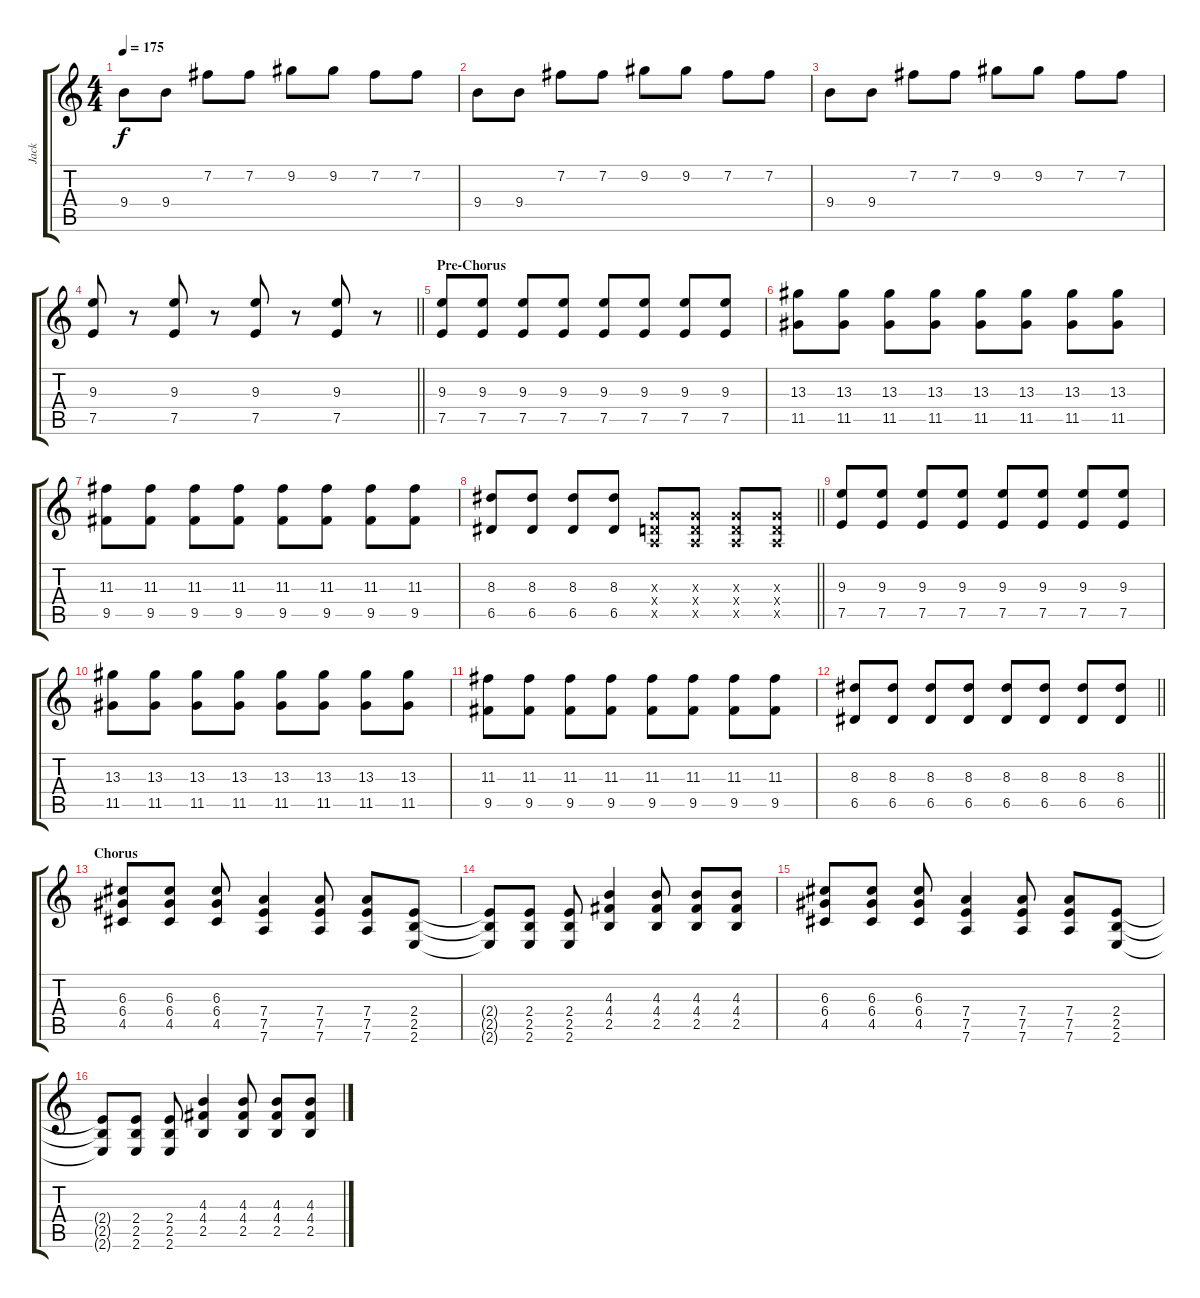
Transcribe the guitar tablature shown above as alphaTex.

\track ("Jack" "Jack") {instrument distortionguitar}
\staff {score tabs}
\tuning (E4 B3 G3 D3 A2 D2) {hide}
\ts (4 4)
\tempo 175
\clef g2
\ks c
9.4.8{dy f} 9.4.8 7.2.8 7.2.8 9.2.8 9.2.8 7.2.8 7.2.8 |
9.4.8 9.4.8 7.2.8 7.2.8 9.2.8 9.2.8 7.2.8 7.2.8 |
9.4.8 9.4.8 7.2.8 7.2.8 9.2.8 9.2.8 7.2.8 7.2.8 |
\barLineRight lightlight
(9.3 7.5).8 r.8 (9.3 7.5).8 r.8 (9.3 7.5).8 r.8 (9.3 7.5).8 r.8 |
\section ("" "Pre-Chorus")
(9.3 7.5).8 (9.3 7.5).8 (9.3 7.5).8 (9.3 7.5).8 (9.3 7.5).8 (9.3 7.5).8 (9.3 7.5).8 (9.3 7.5).8 |
(13.3 11.5).8 (13.3 11.5).8 (13.3 11.5).8 (13.3 11.5).8 (13.3 11.5).8 (13.3 11.5).8 (13.3 11.5).8 (13.3 11.5).8 |
(11.3 9.5).8 (11.3 9.5).8 (11.3 9.5).8 (11.3 9.5).8 (11.3 9.5).8 (11.3 9.5).8 (11.3 9.5).8 (11.3 9.5).8 |
\barLineRight lightlight
(8.3 6.5).8 (8.3 6.5).8 (8.3 6.5).8 (8.3 6.5).8 (0.3{x} 0.4{x} 0.5{x}).8 (0.3{x} 0.4{x} 0.5{x}).8 (0.3{x} 0.4{x} 0.5{x}).8 (0.3{x} 0.4{x} 0.5{x}).8 |
(9.3 7.5).8 (9.3 7.5).8 (9.3 7.5).8 (9.3 7.5).8 (9.3 7.5).8 (9.3 7.5).8 (9.3 7.5).8 (9.3 7.5).8 |
(13.3 11.5).8 (13.3 11.5).8 (13.3 11.5).8 (13.3 11.5).8 (13.3 11.5).8 (13.3 11.5).8 (13.3 11.5).8 (13.3 11.5).8 |
(11.3 9.5).8 (11.3 9.5).8 (11.3 9.5).8 (11.3 9.5).8 (11.3 9.5).8 (11.3 9.5).8 (11.3 9.5).8 (11.3 9.5).8 |
\barLineRight lightlight
(8.3 6.5).8 (8.3 6.5).8 (8.3 6.5).8 (8.3 6.5).8 (8.3 6.5).8 (8.3 6.5).8 (8.3 6.5).8 (8.3 6.5).8 |
\section ("" "Chorus")
(6.3 6.4 4.5).8 (6.3 6.4 4.5).8 (6.3 6.4 4.5).8 (7.4 7.5 7.6).4 (7.4 7.5 7.6).8 (7.4 7.5 7.6).8 (2.4 2.5 2.6).8 |
(2.4{t} 2.5{t} 2.6{t}).8 (2.4 2.5 2.6).8 (2.4 2.5 2.6).8 (4.3 4.4 2.5).4 (4.3 4.4 2.5).8 (4.3 4.4 2.5).8 (4.3 4.4 2.5).8 |
(6.3 6.4 4.5).8 (6.3 6.4 4.5).8 (6.3 6.4 4.5).8 (7.4 7.5 7.6).4 (7.4 7.5 7.6).8 (7.4 7.5 7.6).8 (2.4 2.5 2.6).8 |
(2.4{t} 2.5{t} 2.6{t}).8 (2.4 2.5 2.6).8 (2.4 2.5 2.6).8 (4.3 4.4 2.5).4 (4.3 4.4 2.5).8 (4.3 4.4 2.5).8 (4.3 4.4 2.5).8
